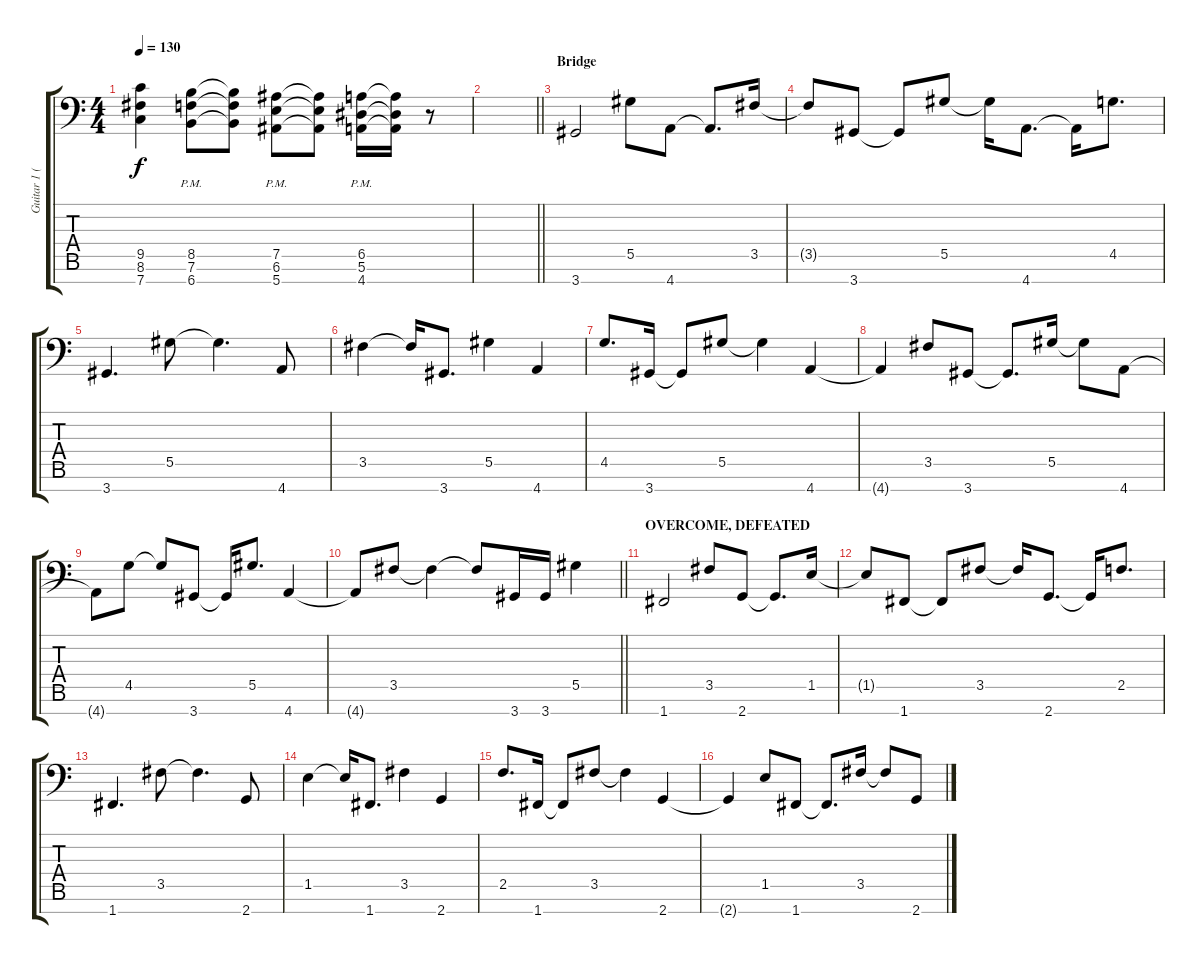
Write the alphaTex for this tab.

\track ("Guitar 1 (Marten Hagstrom)" "Guitar 1 (") {instrument distortionguitar}
\staff {score tabs}
\tuning (Bb3 F3 Db3 Ab2 Eb2 Bb1 F1) {hide}
\ts (4 4)
\tempo 130
\clef f4
\ks c
(9.5 8.6 7.7).4{dy f} (8.5{pm} 7.6{pm} 6.7{pm}).8 (8.5{t} 7.6{t} 6.7{t}).8 (7.5{pm} 6.6{pm} 5.7{pm}).8 (7.5{t} 6.6{t} 5.7{t}).8 (6.5{pm} 5.6{pm} 4.7{pm}).16 (6.5{t} 5.6{t} 4.7{t}).16 r.8 |
\barLineRight lightlight
|
\section ("" "Bridge")
3.7.2 5.5.8 4.7.8 4.7{t}.8{d} 3.5.16 |
3.5{t}.8 3.7.8 3.7{t}.8 5.5.8 5.5{t}.16 4.7.8{d} 4.7{t}.16 4.5.8{d} |
3.7.4{d} 5.5.8 5.5{t}.4{d} 4.7.8 |
3.5.4 3.5{t}.16 3.7.8{d} 5.5.4 4.7.4 |
4.5.8{d} 3.7.16 3.7{t}.8 5.5.8 5.5{t}.4 4.7.4 |
4.7{t}.4 3.5.8 3.7.8 3.7{t}.8{d} 5.5.16 5.5{t}.8 4.7.8 |
4.7{t}.8 4.5.8 4.5{t}.8 3.7.8 3.7{t}.16 5.5.8{d} 4.7.4 |
\barLineRight lightlight
4.7{t}.8 3.5.8 3.5{t}.4 3.5{t}.8 3.7.16 3.7.16 5.5.4 |
\section ("" "OVERCOME, DEFEATED")
1.7.2 3.5.8 2.7.8 2.7{t}.8{d} 1.5.16 |
1.5{t}.8 1.7.8 1.7{t}.8 3.5.8 3.5{t}.16 2.7.8{d} 2.7{t}.16 2.5.8{d} |
1.7.4{d} 3.5.8 3.5{t}.4{d} 2.7.8 |
1.5.4 1.5{t}.16 1.7.8{d} 3.5.4 2.7.4 |
2.5.8{d} 1.7.16 1.7{t}.8 3.5.8 3.5{t}.4 2.7.4 |
2.7{t}.4 1.5.8 1.7.8 1.7{t}.8{d} 3.5.16 3.5{t}.8 2.7.8
